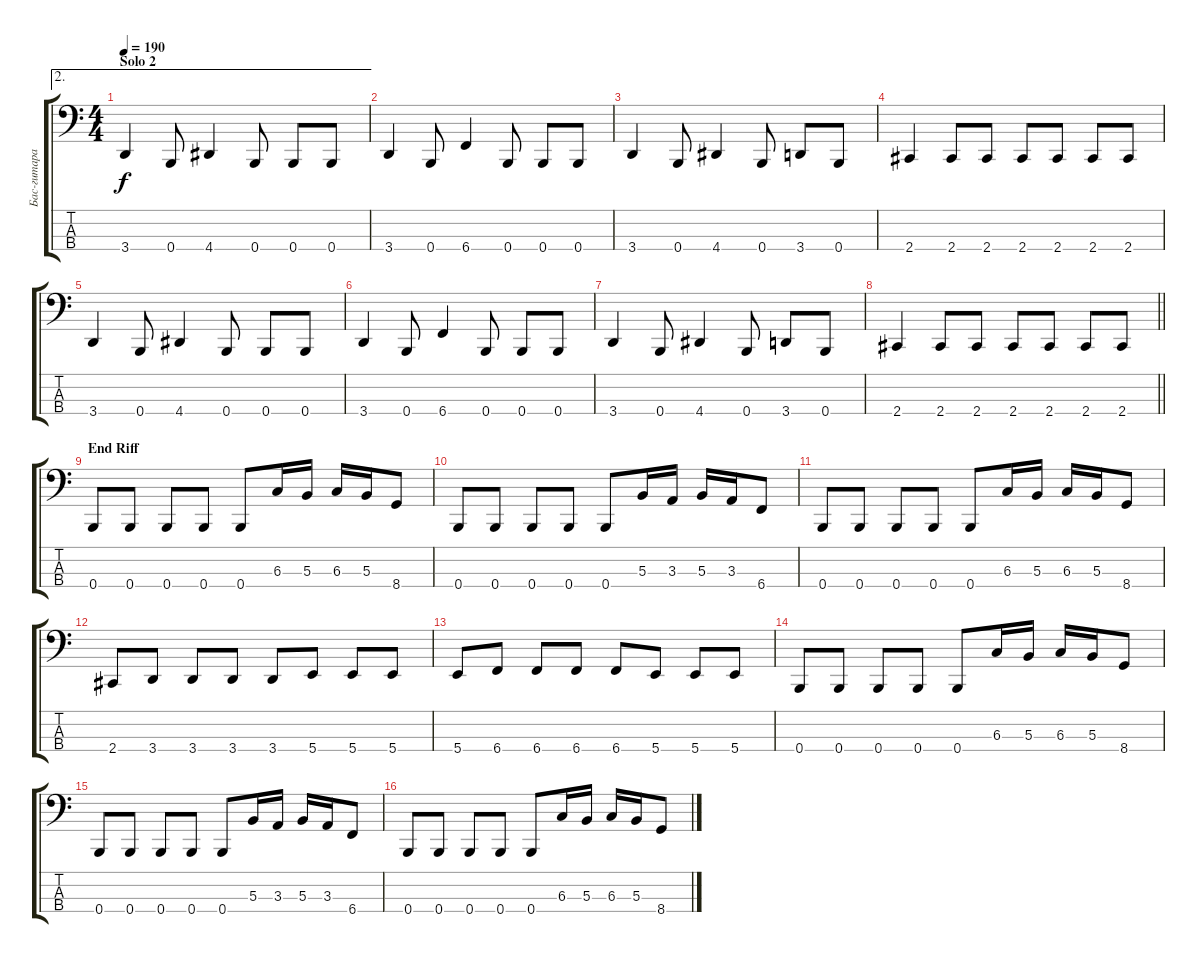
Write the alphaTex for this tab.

\track ("Бас-гитара Araya" "Бас-гитара") {instrument electricbasspick}
\staff {score tabs}
\tuning (E2 B1 Gb1 B0) {hide}
\ae 2
\ts (4 4)
\section ("" "Solo 2")
\tempo 190
\clef f4
\ks c
3.4.4{dy f} 0.4.8 4.4.4 0.4.8 0.4.8 0.4.8 |
3.4.4 0.4.8 6.4.4 0.4.8 0.4.8 0.4.8 |
3.4.4 0.4.8 4.4.4 0.4.8 3.4.8 0.4.8 |
2.4.4 2.4.8 2.4.8 2.4.8 2.4.8 2.4.8 2.4.8 |
3.4.4 0.4.8 4.4.4 0.4.8 0.4.8 0.4.8 |
3.4.4 0.4.8 6.4.4 0.4.8 0.4.8 0.4.8 |
3.4.4 0.4.8 4.4.4 0.4.8 3.4.8 0.4.8 |
\barLineRight lightlight
2.4.4 2.4.8 2.4.8 2.4.8 2.4.8 2.4.8 2.4.8 |
\section ("" "End Riff")
0.4.8 0.4.8 0.4.8 0.4.8 0.4.8 6.3.16 5.3.16 6.3.16 5.3.16 8.4.8 |
0.4.8 0.4.8 0.4.8 0.4.8 0.4.8 5.3.16 3.3.16 5.3.16 3.3.16 6.4.8 |
0.4.8 0.4.8 0.4.8 0.4.8 0.4.8 6.3.16 5.3.16 6.3.16 5.3.16 8.4.8 |
2.4.8 3.4.8 3.4.8 3.4.8 3.4.8 5.4.8 5.4.8 5.4.8 |
5.4.8 6.4.8 6.4.8 6.4.8 6.4.8 5.4.8 5.4.8 5.4.8 |
0.4.8 0.4.8 0.4.8 0.4.8 0.4.8 6.3.16 5.3.16 6.3.16 5.3.16 8.4.8 |
0.4.8 0.4.8 0.4.8 0.4.8 0.4.8 5.3.16 3.3.16 5.3.16 3.3.16 6.4.8 |
0.4.8 0.4.8 0.4.8 0.4.8 0.4.8 6.3.16 5.3.16 6.3.16 5.3.16 8.4.8
